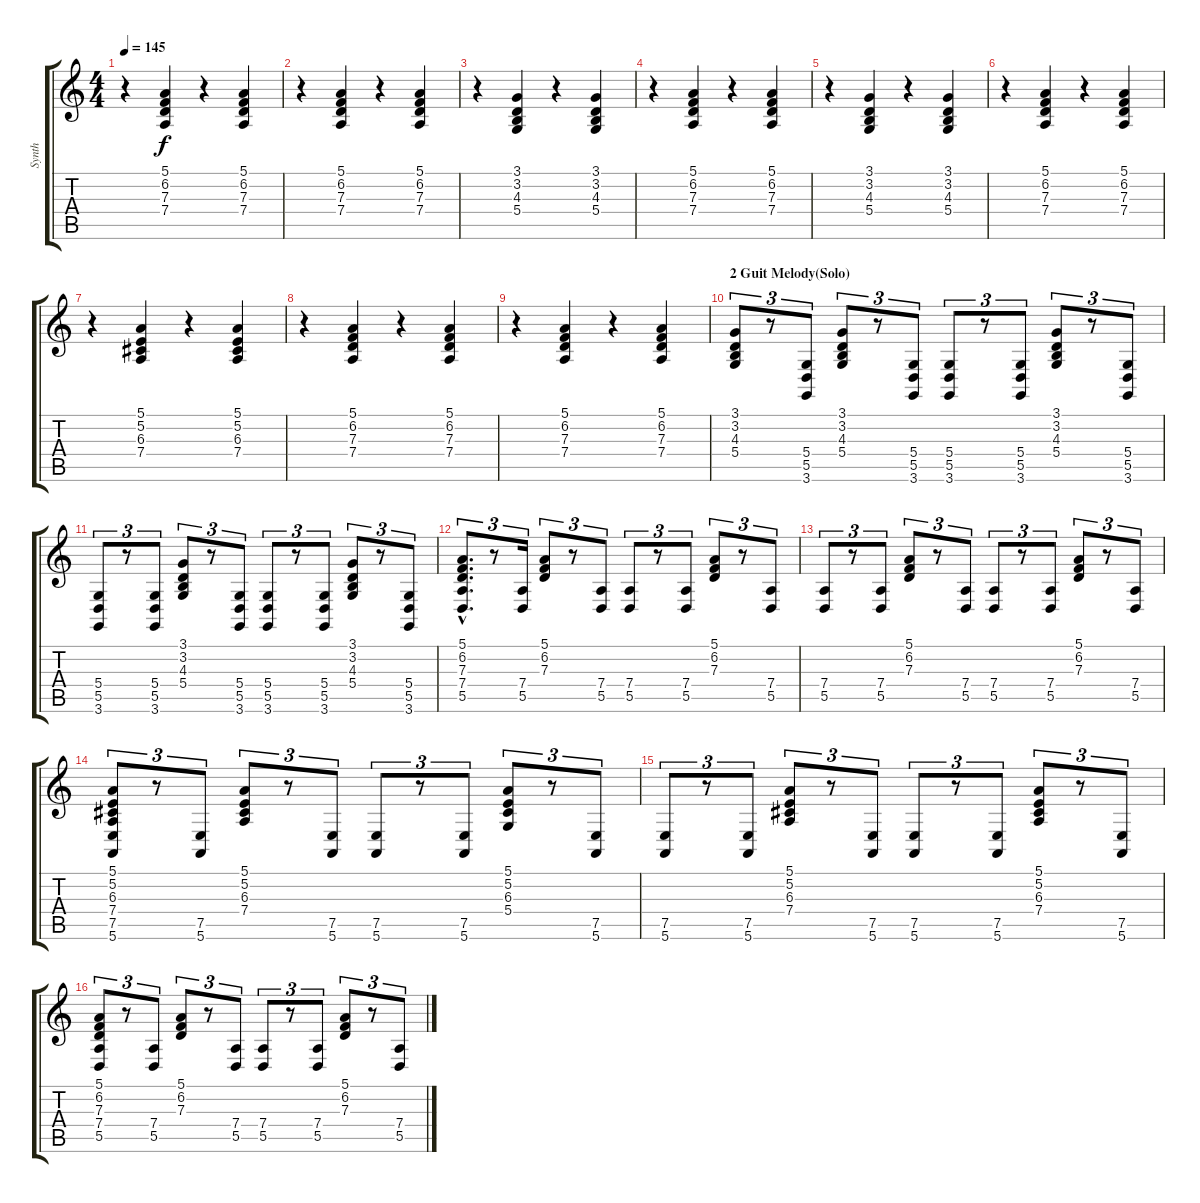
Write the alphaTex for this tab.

\track ("Synth" "Synth") {instrument lead8bassandlead}
\staff {score tabs}
\tuning (E4 B3 G3 D3 A2 E2) {hide}
\ts (4 4)
\tempo 145
\clef g2
\ks c
r.4{dy f} (5.1 6.2 7.3 7.4).4 r.4 (5.1 6.2 7.3 7.4).4 |
r.4 (5.1 6.2 7.3 7.4).4 r.4 (5.1 6.2 7.3 7.4).4 |
r.4 (3.1 3.2 4.3 5.4).4 r.4 (3.1 3.2 4.3 5.4).4 |
r.4 (5.1 6.2 7.3 7.4).4 r.4 (5.1 6.2 7.3 7.4).4 |
r.4 (3.1 3.2 4.3 5.4).4 r.4 (3.1 3.2 4.3 5.4).4 |
r.4 (5.1 6.2 7.3 7.4).4 r.4 (5.1 6.2 7.3 7.4).4 |
r.4 (5.1 5.2 6.3 7.4).4 r.4 (5.1 5.2 6.3 7.4).4 |
r.4 (5.1 6.2 7.3 7.4).4 r.4 (5.1 6.2 7.3 7.4).4 |
r.4 (5.1 6.2 7.3 7.4).4 r.4 (5.1 6.2 7.3 7.4).4 |
\section ("" "2 Guit Melody(Solo)")
(3.1 3.2 4.3 5.4).8{tu (3 2)} r.8{tu (3 2)} (5.4 5.5 3.6).8{tu (3 2)} (3.1 3.2 4.3 5.4).8{tu (3 2)} r.8{tu (3 2)} (5.4 5.5 3.6).8{tu (3 2)} (5.4 5.5 3.6).8{tu (3 2)} r.8{tu (3 2)} (5.4 5.5 3.6).8{tu (3 2)} (3.1 3.2 4.3 5.4).8{tu (3 2)} r.8{tu (3 2)} (5.4 5.5 3.6).8{tu (3 2)} |
(5.4 5.5 3.6).8{tu (3 2)} r.8{tu (3 2)} (5.4 5.5 3.6).8{tu (3 2)} (3.1 3.2 4.3 5.4).8{tu (3 2)} r.8{tu (3 2)} (5.4 5.5 3.6).8{tu (3 2)} (5.4 5.5 3.6).8{tu (3 2)} r.8{tu (3 2)} (5.4 5.5 3.6).8{tu (3 2)} (3.1 3.2 4.3 5.4).8{tu (3 2)} r.8{tu (3 2)} (5.4 5.5 3.6).8{tu (3 2)} |
(5.1{hac} 6.2{hac} 7.3{hac} 7.4{hac} 5.5{hac}).8{d tu (3 2)} r.8{tu (3 2)} (7.4 5.5).16{tu (3 2)} (5.1 6.2 7.3).8{tu (3 2)} r.8{tu (3 2)} (7.4 5.5).8{tu (3 2)} (7.4 5.5).8{tu (3 2)} r.8{tu (3 2)} (7.4 5.5).8{tu (3 2)} (5.1 6.2 7.3).8{tu (3 2)} r.8{tu (3 2)} (7.4 5.5).8{tu (3 2)} |
(7.4 5.5).8{tu (3 2)} r.8{tu (3 2)} (7.4 5.5).8{tu (3 2)} (5.1 6.2 7.3).8{tu (3 2)} r.8{tu (3 2)} (7.4 5.5).8{tu (3 2)} (7.4 5.5).8{tu (3 2)} r.8{tu (3 2)} (7.4 5.5).8{tu (3 2)} (5.1 6.2 7.3).8{tu (3 2)} r.8{tu (3 2)} (7.4 5.5).8{tu (3 2)} |
(5.1 5.2 6.3 7.4 7.5 5.6).8{tu (3 2)} r.8{tu (3 2)} (7.5 5.6).8{tu (3 2)} (5.1 5.2 6.3 7.4).8{tu (3 2)} r.8{tu (3 2)} (7.5 5.6).8{tu (3 2)} (7.5 5.6).8{tu (3 2)} r.8{tu (3 2)} (7.5 5.6).8{tu (3 2)} (5.1 5.2 6.3 5.4).8{tu (3 2)} r.8{tu (3 2)} (7.5 5.6).8{tu (3 2)} |
(7.5 5.6).8{tu (3 2)} r.8{tu (3 2)} (7.5 5.6).8{tu (3 2)} (5.1 5.2 6.3 7.4).8{tu (3 2)} r.8{tu (3 2)} (7.5 5.6).8{tu (3 2)} (7.5 5.6).8{tu (3 2)} r.8{tu (3 2)} (7.5 5.6).8{tu (3 2)} (5.1 5.2 6.3 7.4).8{tu (3 2)} r.8{tu (3 2)} (7.5 5.6).8{tu (3 2)} |
(5.1 6.2 7.3 7.4 5.5).8{tu (3 2)} r.8{tu (3 2)} (7.4 5.5).8{tu (3 2)} (5.1 6.2 7.3).8{tu (3 2)} r.8{tu (3 2)} (7.4 5.5).8{tu (3 2)} (7.4 5.5).8{tu (3 2)} r.8{tu (3 2)} (7.4 5.5).8{tu (3 2)} (5.1 6.2 7.3).8{tu (3 2)} r.8{tu (3 2)} (7.4 5.5).8{tu (3 2)}
